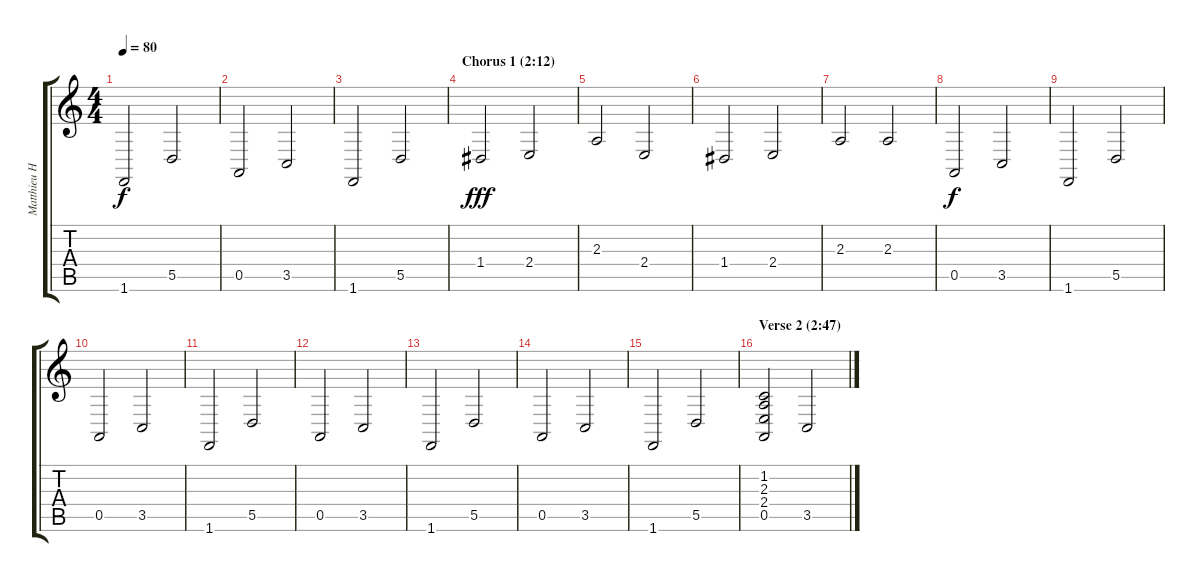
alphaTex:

\track ("Matthieu Hartley (keyboards)" "Matthieu H") {instrument tremolostrings}
\staff {score tabs}
\tuning (E4 B3 G3 D3 A2 E2) {hide}
\ts (4 4)
\tempo 80
\clef g2
\ks c
1.6.2{dy f} 5.5.2 |
0.5.2 3.5.2 |
1.6.2 5.5.2 |
\section ("" "Chorus 1 (2:12)")
1.4.2{dy fff} 2.4.2 |
2.3.2 2.4.2 |
1.4.2 2.4.2 |
2.3.2 2.3.2 |
0.5.2{dy f} 3.5.2 |
1.6.2 5.5.2 |
0.5.2 3.5.2 |
1.6.2 5.5.2 |
0.5.2 3.5.2 |
1.6.2 5.5.2 |
0.5.2 3.5.2 |
1.6.2 5.5.2 |
\section ("" "Verse 2 (2:47)")
(1.2 2.3 2.4 0.5).2 3.5.2
